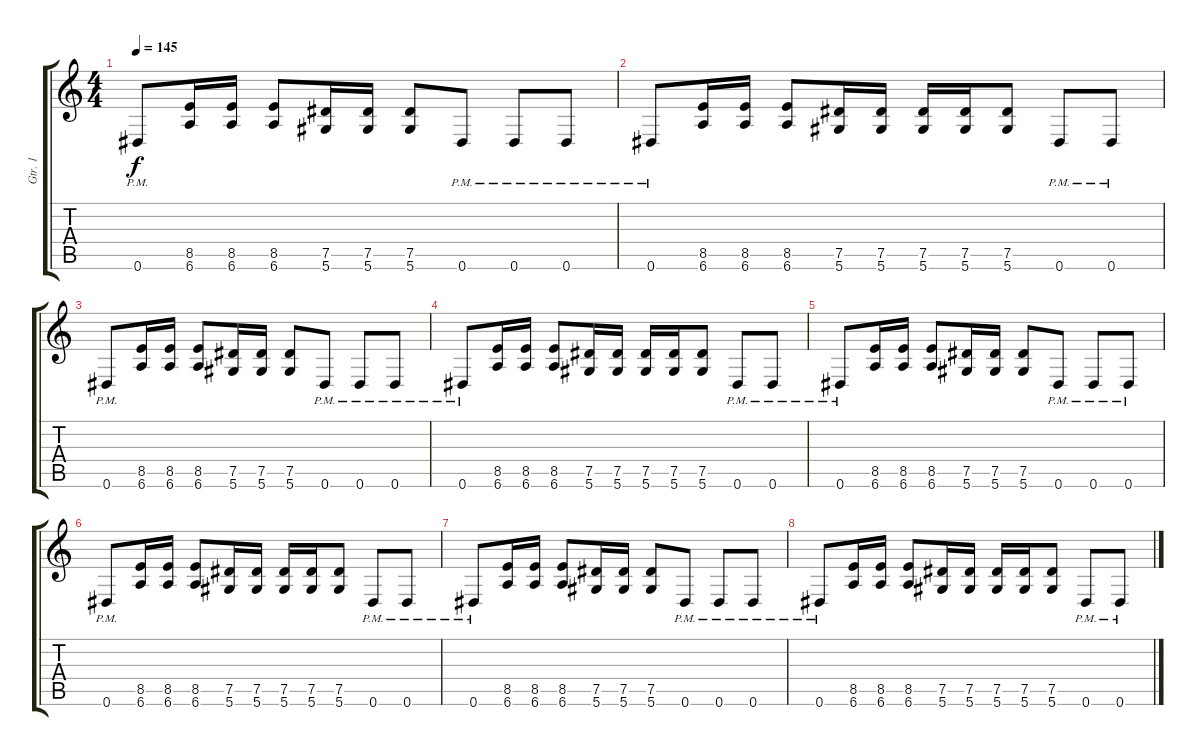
\track ("Gtr. 1" "Gtr. 1") {instrument overdrivenguitar}
\staff {score tabs}
\tuning (Eb4 Bb3 Gb3 Db3 Ab2 Eb2) {hide}
\ts (4 4)
\tempo 145
\clef g2
\ks c
0.6{pm}.8{dy f} (8.5 6.6).16 (8.5 6.6).16 (8.5 6.6).8 (7.5 5.6).16 (7.5 5.6).16 (7.5 5.6).8 0.6{pm}.8 0.6{pm}.8 0.6{pm}.8 |
0.6{pm}.8 (8.5 6.6).16 (8.5 6.6).16 (8.5 6.6).8 (7.5 5.6).16 (7.5 5.6).16 (7.5 5.6).16 (7.5 5.6).16 (7.5 5.6).8 0.6{pm}.8 0.6{pm}.8 |
0.6{pm}.8 (8.5 6.6).16 (8.5 6.6).16 (8.5 6.6).8 (7.5 5.6).16 (7.5 5.6).16 (7.5 5.6).8 0.6{pm}.8 0.6{pm}.8 0.6{pm}.8 |
0.6{pm}.8 (8.5 6.6).16 (8.5 6.6).16 (8.5 6.6).8 (7.5 5.6).16 (7.5 5.6).16 (7.5 5.6).16 (7.5 5.6).16 (7.5 5.6).8 0.6{pm}.8 0.6{pm}.8 |
0.6{pm}.8 (8.5 6.6).16 (8.5 6.6).16 (8.5 6.6).8 (7.5 5.6).16 (7.5 5.6).16 (7.5 5.6).8 0.6{pm}.8 0.6{pm}.8 0.6{pm}.8 |
0.6{pm}.8 (8.5 6.6).16 (8.5 6.6).16 (8.5 6.6).8 (7.5 5.6).16 (7.5 5.6).16 (7.5 5.6).16 (7.5 5.6).16 (7.5 5.6).8 0.6{pm}.8 0.6{pm}.8 |
0.6{pm}.8 (8.5 6.6).16 (8.5 6.6).16 (8.5 6.6).8 (7.5 5.6).16 (7.5 5.6).16 (7.5 5.6).8 0.6{pm}.8 0.6{pm}.8 0.6{pm}.8 |
0.6{pm}.8 (8.5 6.6).16 (8.5 6.6).16 (8.5 6.6).8 (7.5 5.6).16 (7.5 5.6).16 (7.5 5.6).16 (7.5 5.6).16 (7.5 5.6).8 0.6{pm}.8 0.6{pm}.8
